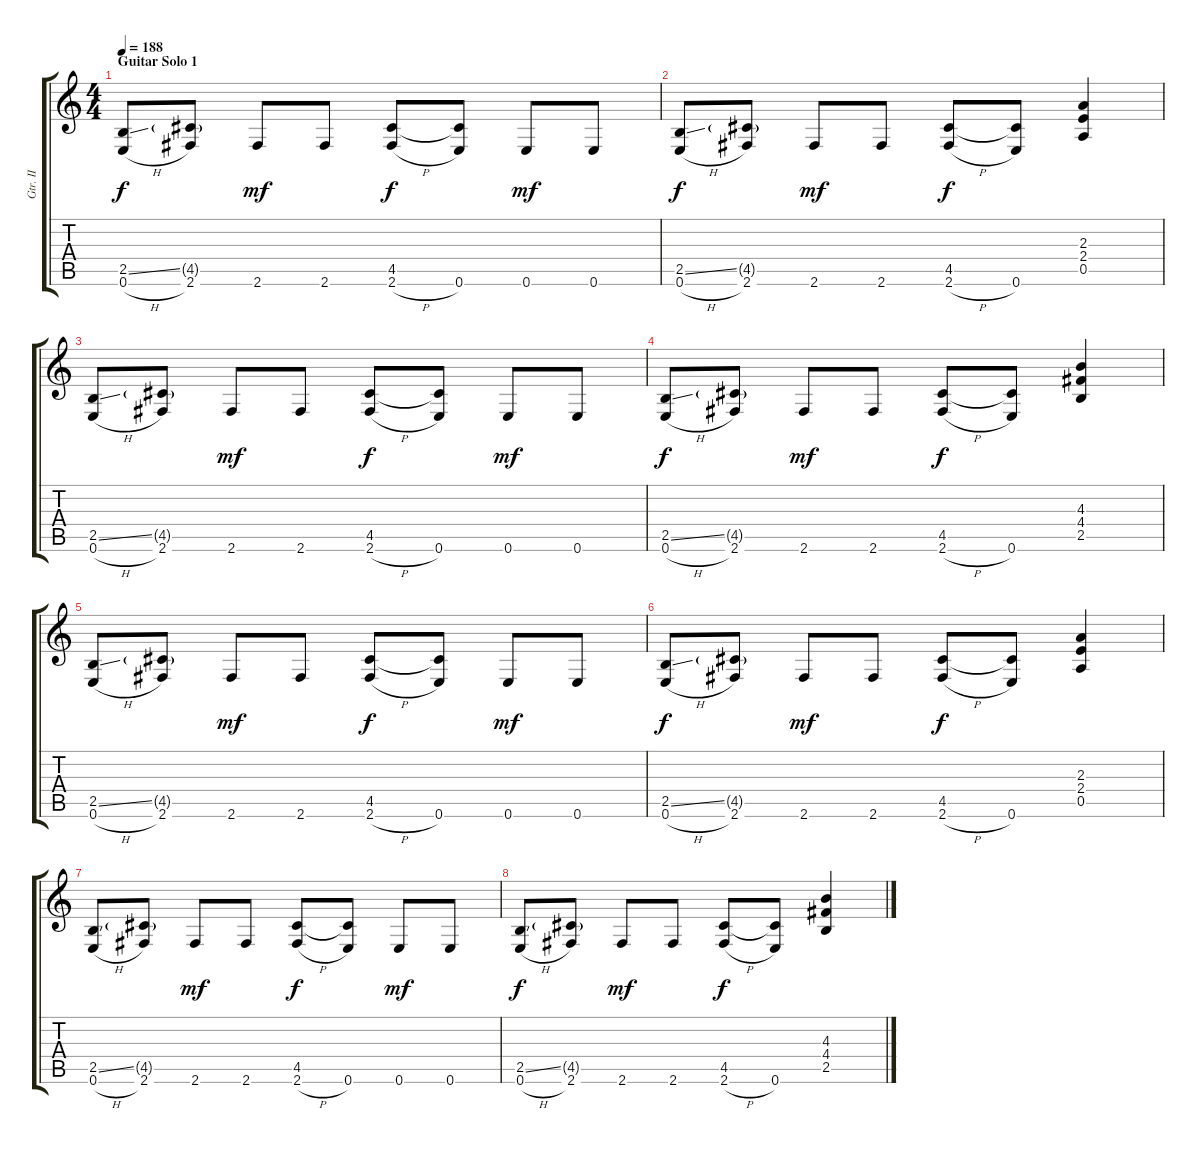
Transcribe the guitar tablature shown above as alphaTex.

\track ("Gtr. II" "Gtr. II") {instrument overdrivenguitar}
\staff {score tabs}
\tuning (E4 B3 G3 D3 A2 E2) {hide}
\ts (4 4)
\section ("" "Guitar Solo 1")
\tempo 188
\clef g2
\ks c
(2.5{ss} 0.6{h}).8{dy f} (4.5{g} 2.6).8 2.6.8{dy mf} 2.6.8 (4.5 2.6{h}).8{dy f} (4.5{t} 0.6).8 0.6.8{dy mf} 0.6.8 |
(2.5{ss} 0.6{h}).8{dy f} (4.5{g} 2.6).8 2.6.8{dy mf} 2.6.8 (4.5 2.6{h}).8{dy f} (4.5{t} 0.6).8 (2.3 2.4 0.5).4 |
(2.5{ss} 0.6{h}).8 (4.5{g} 2.6).8 2.6.8{dy mf} 2.6.8 (4.5 2.6{h}).8{dy f} (4.5{t} 0.6).8 0.6.8{dy mf} 0.6.8 |
(2.5{ss} 0.6{h}).8{dy f} (4.5{g} 2.6).8 2.6.8{dy mf} 2.6.8 (4.5 2.6{h}).8{dy f} (4.5{t} 0.6).8 (4.3 4.4 2.5).4 |
(2.5{ss} 0.6{h}).8 (4.5{g} 2.6).8 2.6.8{dy mf} 2.6.8 (4.5 2.6{h}).8{dy f} (4.5{t} 0.6).8 0.6.8{dy mf} 0.6.8 |
(2.5{ss} 0.6{h}).8{dy f} (4.5{g} 2.6).8 2.6.8{dy mf} 2.6.8 (4.5 2.6{h}).8{dy f} (4.5{t} 0.6).8 (2.3 2.4 0.5).4 |
(2.5{ss} 0.6{h}).8 (4.5{g} 2.6).8 2.6.8{dy mf} 2.6.8 (4.5 2.6{h}).8{dy f} (4.5{t} 0.6).8 0.6.8{dy mf} 0.6.8 |
(2.5{ss} 0.6{h}).8{dy f} (4.5{g} 2.6).8 2.6.8{dy mf} 2.6.8 (4.5 2.6{h}).8{dy f} (4.5{t} 0.6).8 (4.3 4.4 2.5).4
